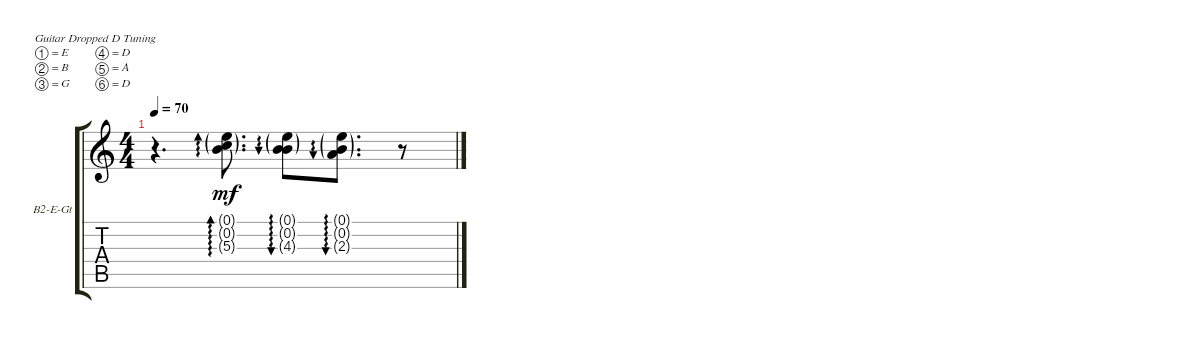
\defaultSystemsLayout 4
\bracketExtendMode groupsimilarinstruments
\firstSystemTrackNameOrientation horizontal
\otherSystemsTrackNameOrientation horizontal
\track ("Guitar Base 2" "B2-E-Gt") {multiBarRest instrument electricguitarclean}
\staff {score tabs}
\tuning (E4 B3 G3 D3 A2 D2)
\ts (4 4)
\tempo 70
\clef g2
\ks c
r.4{d dy mf} (5.3{g} 0.2{g} 0.1{g}).8{d ad 0} (0.1{g} 0.2{g} 4.3{g}).8{au 0} (0.1{g} 0.2{g} 2.3{g}).8{d au 0} r.8
